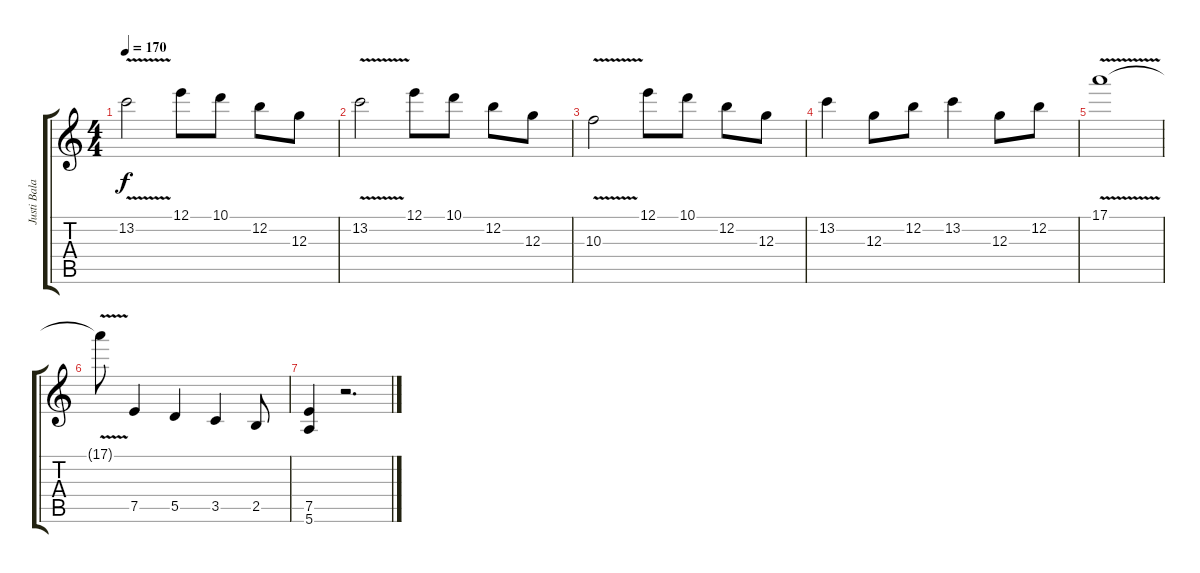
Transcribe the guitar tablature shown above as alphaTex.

\track ("Justi Bala" "Justi Bala") {instrument distortionguitar}
\staff {score tabs}
\tuning (E4 B3 G3 D3 A2 E2) {hide}
\ts (4 4)
\tempo 170
\clef g2
\ks c
13.2{v}.2{dy f} 12.1.8 10.1.8 12.2.8 12.3.8 |
13.2{v}.2 12.1.8 10.1.8 12.2.8 12.3.8 |
10.3{v}.2 12.1.8 10.1.8 12.2.8 12.3.8 |
13.2.4 12.3.8 12.2.8 13.2.4 12.3.8 12.2.8 |
17.1{v}.1 |
17.1{t}.8 7.5.4 5.5.4 3.5.4 2.5.8 |
(7.5 5.6).4 r.2{d}
